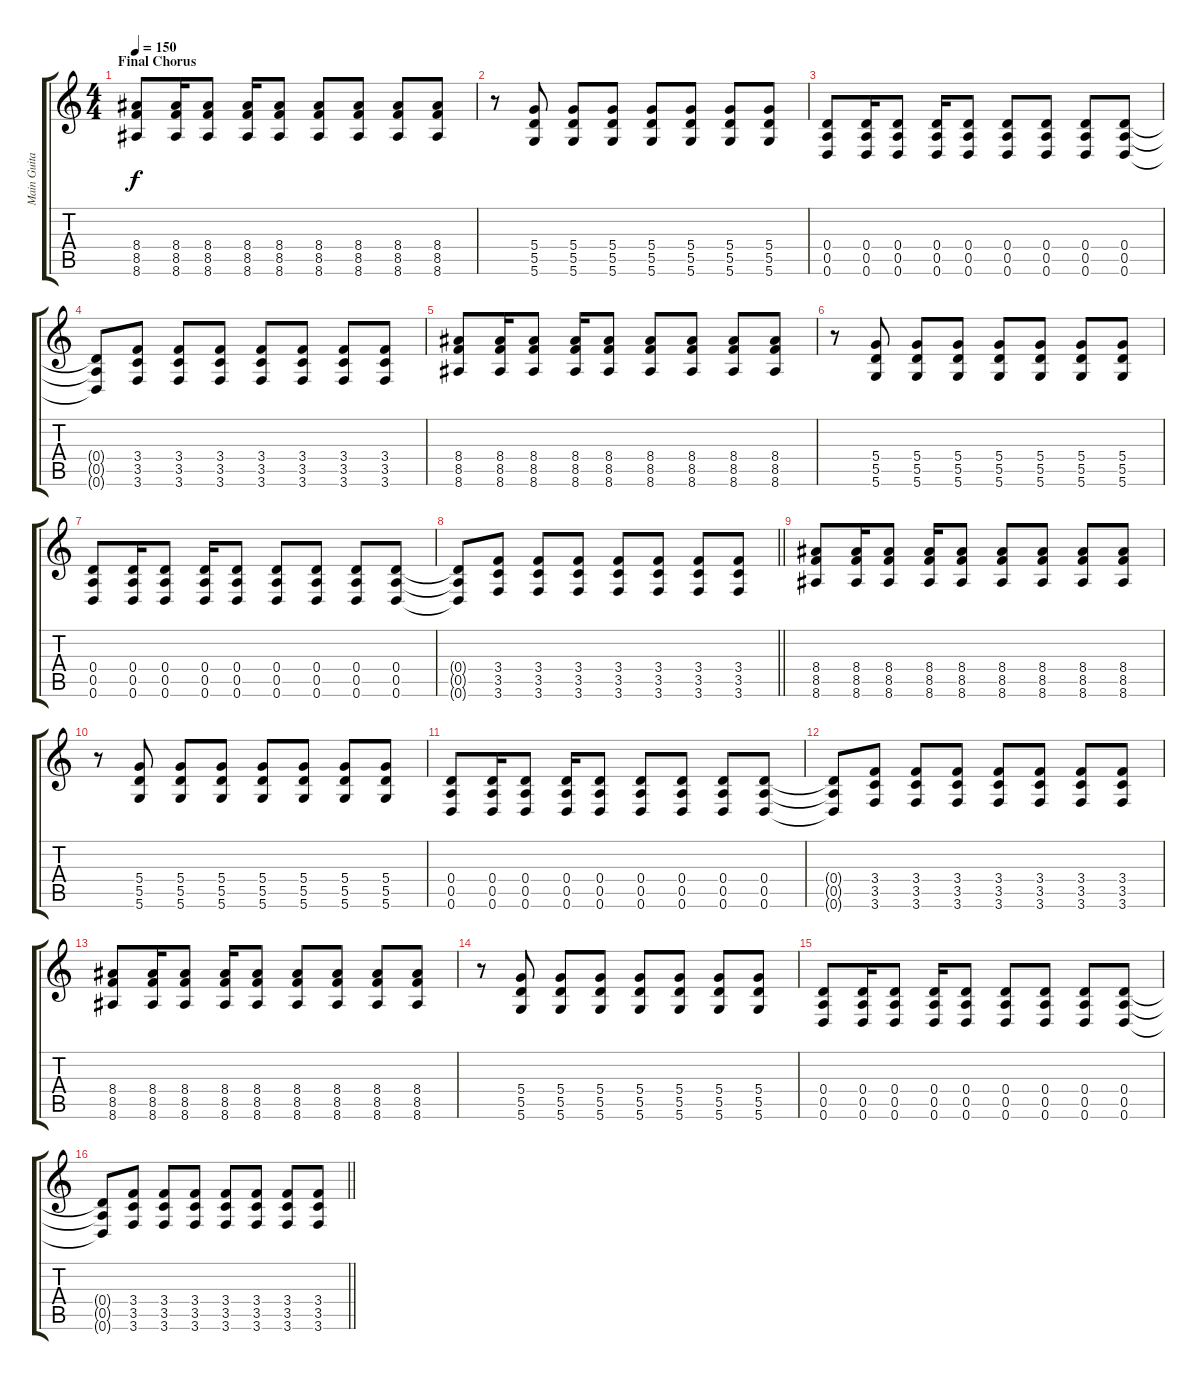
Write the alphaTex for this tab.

\track ("Main Guitar" "Main Guita") {instrument distortionguitar}
\staff {score tabs}
\tuning (E4 B3 G3 D3 A2 D2) {hide}
\ts (4 4)
\section ("" "Final Chorus")
\tempo 150
\clef g2
\ks c
(8.4 8.5 8.6).8{dy f} (8.4 8.5 8.6).16 (8.4 8.5 8.6).8 (8.4 8.5 8.6).16 (8.4 8.5 8.6).8 (8.4 8.5 8.6).8 (8.4 8.5 8.6).8 (8.4 8.5 8.6).8 (8.4 8.5 8.6).8 |
r.8 (5.4 5.5 5.6).8 (5.4 5.5 5.6).8 (5.4 5.5 5.6).8 (5.4 5.5 5.6).8 (5.4 5.5 5.6).8 (5.4 5.5 5.6).8 (5.4 5.5 5.6).8 |
(0.4 0.5 0.6).8 (0.4 0.5 0.6).16 (0.4 0.5 0.6).8 (0.4 0.5 0.6).16 (0.4 0.5 0.6).8 (0.4 0.5 0.6).8 (0.4 0.5 0.6).8 (0.4 0.5 0.6).8 (0.4 0.5 0.6).8 |
(0.4{t} 0.5{t} 0.6{t}).8 (3.4 3.5 3.6).8 (3.4 3.5 3.6).8 (3.4 3.5 3.6).8 (3.4 3.5 3.6).8 (3.4 3.5 3.6).8 (3.4 3.5 3.6).8 (3.4 3.5 3.6).8 |
(8.4 8.5 8.6).8 (8.4 8.5 8.6).16 (8.4 8.5 8.6).8 (8.4 8.5 8.6).16 (8.4 8.5 8.6).8 (8.4 8.5 8.6).8 (8.4 8.5 8.6).8 (8.4 8.5 8.6).8 (8.4 8.5 8.6).8 |
r.8 (5.4 5.5 5.6).8 (5.4 5.5 5.6).8 (5.4 5.5 5.6).8 (5.4 5.5 5.6).8 (5.4 5.5 5.6).8 (5.4 5.5 5.6).8 (5.4 5.5 5.6).8 |
(0.4 0.5 0.6).8 (0.4 0.5 0.6).16 (0.4 0.5 0.6).8 (0.4 0.5 0.6).16 (0.4 0.5 0.6).8 (0.4 0.5 0.6).8 (0.4 0.5 0.6).8 (0.4 0.5 0.6).8 (0.4 0.5 0.6).8 |
\barLineRight lightlight
(0.4{t} 0.5{t} 0.6{t}).8 (3.4 3.5 3.6).8 (3.4 3.5 3.6).8 (3.4 3.5 3.6).8 (3.4 3.5 3.6).8 (3.4 3.5 3.6).8 (3.4 3.5 3.6).8 (3.4 3.5 3.6).8 |
(8.4 8.5 8.6).8 (8.4 8.5 8.6).16 (8.4 8.5 8.6).8 (8.4 8.5 8.6).16 (8.4 8.5 8.6).8 (8.4 8.5 8.6).8 (8.4 8.5 8.6).8 (8.4 8.5 8.6).8 (8.4 8.5 8.6).8 |
r.8 (5.4 5.5 5.6).8 (5.4 5.5 5.6).8 (5.4 5.5 5.6).8 (5.4 5.5 5.6).8 (5.4 5.5 5.6).8 (5.4 5.5 5.6).8 (5.4 5.5 5.6).8 |
(0.4 0.5 0.6).8 (0.4 0.5 0.6).16 (0.4 0.5 0.6).8 (0.4 0.5 0.6).16 (0.4 0.5 0.6).8 (0.4 0.5 0.6).8 (0.4 0.5 0.6).8 (0.4 0.5 0.6).8 (0.4 0.5 0.6).8 |
(0.4{t} 0.5{t} 0.6{t}).8 (3.4 3.5 3.6).8 (3.4 3.5 3.6).8 (3.4 3.5 3.6).8 (3.4 3.5 3.6).8 (3.4 3.5 3.6).8 (3.4 3.5 3.6).8 (3.4 3.5 3.6).8 |
(8.4 8.5 8.6).8 (8.4 8.5 8.6).16 (8.4 8.5 8.6).8 (8.4 8.5 8.6).16 (8.4 8.5 8.6).8 (8.4 8.5 8.6).8 (8.4 8.5 8.6).8 (8.4 8.5 8.6).8 (8.4 8.5 8.6).8 |
r.8 (5.4 5.5 5.6).8 (5.4 5.5 5.6).8 (5.4 5.5 5.6).8 (5.4 5.5 5.6).8 (5.4 5.5 5.6).8 (5.4 5.5 5.6).8 (5.4 5.5 5.6).8 |
(0.4 0.5 0.6).8 (0.4 0.5 0.6).16 (0.4 0.5 0.6).8 (0.4 0.5 0.6).16 (0.4 0.5 0.6).8 (0.4 0.5 0.6).8 (0.4 0.5 0.6).8 (0.4 0.5 0.6).8 (0.4 0.5 0.6).8 |
\barLineRight lightlight
(0.4{t} 0.5{t} 0.6{t}).8 (3.4 3.5 3.6).8 (3.4 3.5 3.6).8 (3.4 3.5 3.6).8 (3.4 3.5 3.6).8 (3.4 3.5 3.6).8 (3.4 3.5 3.6).8 (3.4 3.5 3.6).8
